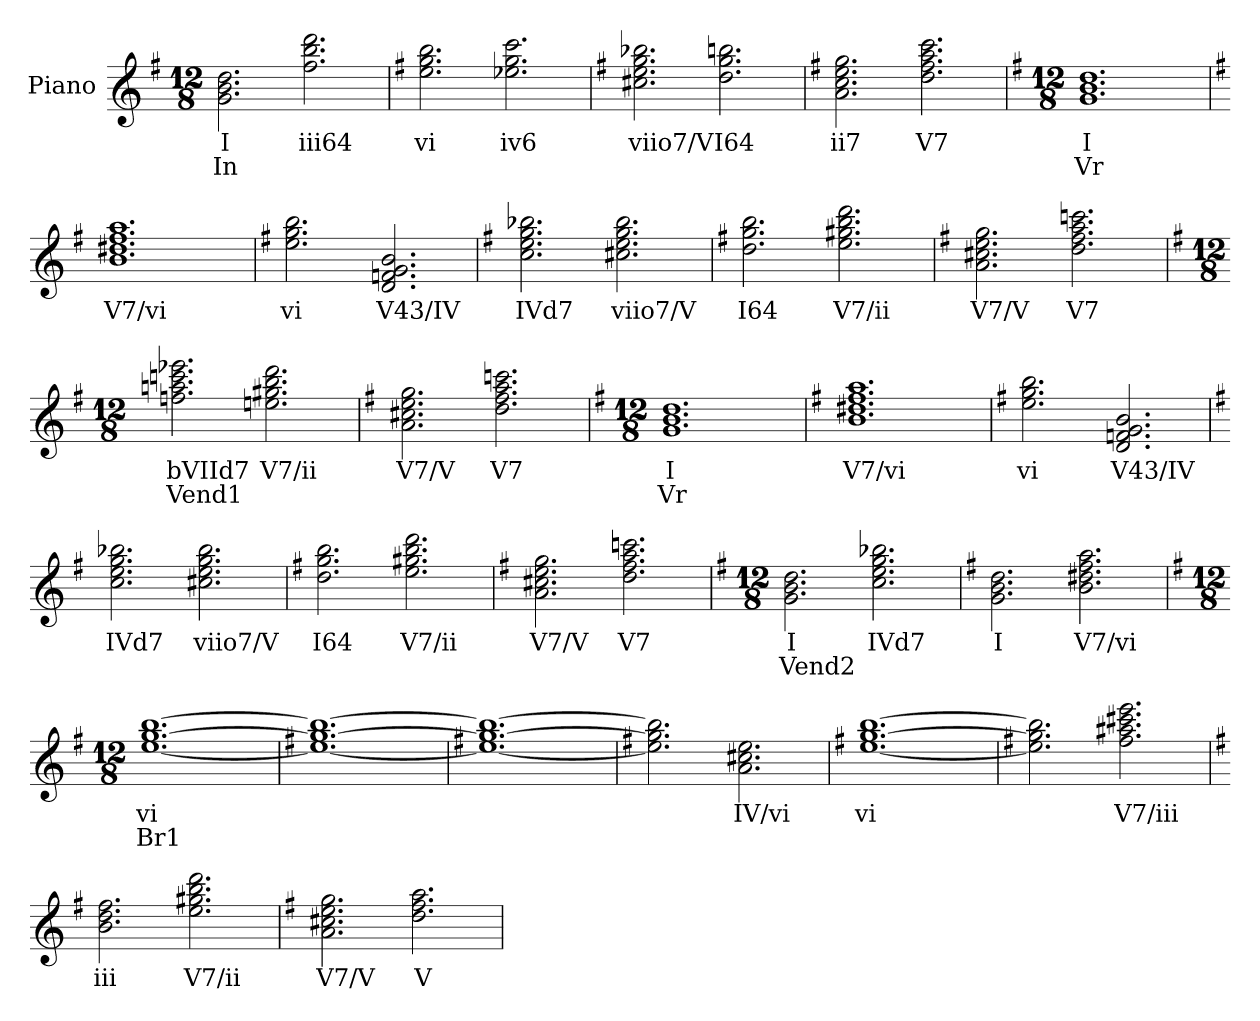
**kern	**text	**text
*part1	*part1	*part1
*staff1	*staff1	*staff1
*I"Piano	*	*
*I'Pno	*	*
*k[f#]	*	*
*G:	*	*
*M12/8	*	*
=	=	=
2.g 2.b 2.dd	I	In
2.ff# 2.bb 2.ddd	iii64	.
=	=	=
*k[f#]	*	*
*G:	*	*
2.ee 2.gg 2.bb	vi	.
2.ee-X 2.gg 2.ccc	iv6	.
=	=	=
*k[f#]	*	*
*G:	*	*
2.cc#X 2.ee 2.gg 2.bb-X	viio7/V	.
2.dd 2.gg 2.bbn	I64	.
=	=	=
*k[f#]	*	*
*G:	*	*
2.a 2.cc 2.ee 2.gg	ii7	.
2.dd 2.ff# 2.aa 2.ccc	V7	.
=	=	=
*k[f#]	*	*
*G:	*	*
*M12/8	*	*
1.g 1.b 1.dd	I	Vr
=	=	=
*k[f#]	*	*
*G:	*	*
1.b 1.dd#X 1.ff# 1.aa	V7/vi	.
=	=	=
*k[f#]	*	*
*G:	*	*
2.ee 2.gg 2.bb	vi	.
2.d 2.fn 2.g 2.b	V43/IV	.
=	=	=
*k[f#]	*	*
*G:	*	*
2.cc 2.ee 2.gg 2.bb-X	IVd7	.
2.cc#X 2.ee 2.gg 2.bb-	viio7/V	.
=	=	=
*k[f#]	*	*
*G:	*	*
2.dd 2.gg 2.bb	I64	.
2.ee 2.gg#X 2.bb 2.ddd	V7/ii	.
=	=	=
*k[f#]	*	*
*G:	*	*
2.a 2.cc#X 2.ee 2.gg	V7/V	.
2.dd 2.ff# 2.aa 2.cccn	V7	.
=	=	=
*k[f#]	*	*
*G:	*	*
*M12/8	*	*
2.ffn 2.aan 2.cccn 2.eee-X	bVIId7	Vend1
2.een 2.gg#X 2.bb 2.ddd	V7/ii	.
=	=	=
*k[f#]	*	*
*G:	*	*
2.a 2.cc#X 2.ee 2.gg	V7/V	.
2.dd 2.ff# 2.aa 2.cccn	V7	.
=	=	=
*k[f#]	*	*
*G:	*	*
*M12/8	*	*
1.g 1.b 1.dd	I	Vr
=	=	=
*k[f#]	*	*
*G:	*	*
1.b 1.dd#X 1.ff# 1.aa	V7/vi	.
=	=	=
*k[f#]	*	*
*G:	*	*
2.ee 2.gg 2.bb	vi	.
2.d 2.fn 2.g 2.b	V43/IV	.
=	=	=
*k[f#]	*	*
*G:	*	*
2.cc 2.ee 2.gg 2.bb-X	IVd7	.
2.cc#X 2.ee 2.gg 2.bb-	viio7/V	.
=	=	=
*k[f#]	*	*
*G:	*	*
2.dd 2.gg 2.bb	I64	.
2.ee 2.gg#X 2.bb 2.ddd	V7/ii	.
=	=	=
*k[f#]	*	*
*G:	*	*
2.a 2.cc#X 2.ee 2.gg	V7/V	.
2.dd 2.ff# 2.aa 2.cccn	V7	.
=	=	=
*k[f#]	*	*
*G:	*	*
*M12/8	*	*
2.g 2.b 2.dd	I	Vend2
2.cc 2.ee 2.gg 2.bb-X	IVd7	.
=	=	=
*k[f#]	*	*
*G:	*	*
2.g 2.b 2.dd	I	.
2.b 2.dd#X 2.ff# 2.aa	V7/vi	.
=	=	=
*k[f#]	*	*
*G:	*	*
*M12/8	*	*
[1.ee [1.gg [1.bb	vi	Br1
=	=	=
*k[f#]	*	*
*G:	*	*
1.ee_ 1.gg_ 1.bb_	.	.
=	=	=
*k[f#]	*	*
*G:	*	*
1.ee_ 1.gg_ 1.bb_	.	.
=	=	=
*k[f#]	*	*
*G:	*	*
2.ee] 2.gg] 2.bb]	.	.
2.a 2.cc#X 2.ee	IV/vi	.
=	=	=
*k[f#]	*	*
*G:	*	*
[1.ee [1.gg [1.bb	vi	.
=	=	=
*k[f#]	*	*
*G:	*	*
2.ee] 2.gg] 2.bb]	.	.
2.ff# 2.aa#X 2.ccc#X 2.eee	V7/iii	.
=	=	=
*k[f#]	*	*
*G:	*	*
2.b 2.dd 2.ff#	iii	.
2.ee 2.gg#X 2.bb 2.ddd	V7/ii	.
=	=	=
*k[f#]	*	*
*G:	*	*
2.a 2.cc#X 2.ee 2.gg	V7/V	.
2.dd 2.ff# 2.aa	V	.
=	=	=
*-	*-	*-
